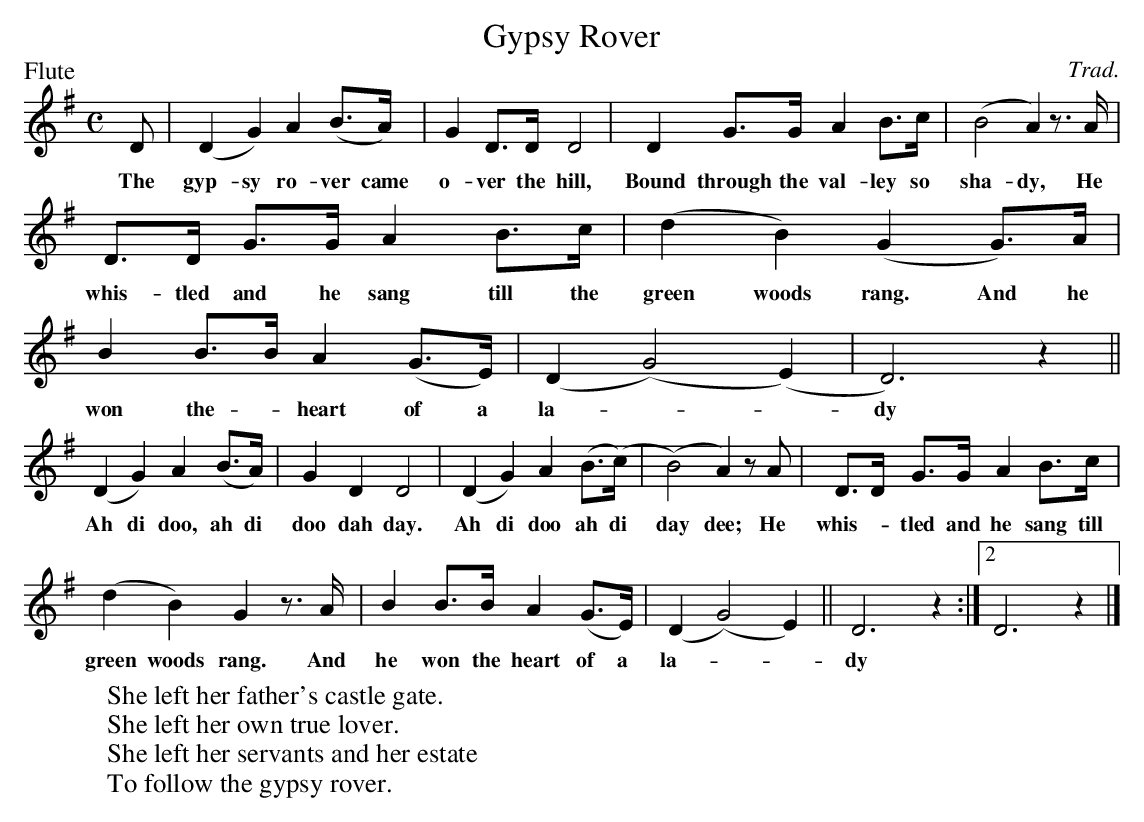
X:1
T:Gypsy Rover
M:C
L:1/4
P:Flute
C:Trad.
%%textfont helvetica 16
K:Gmaj
[V:1]D/2|(DG)A(B/2>A/2)|G D/2>D/2 D2|DG/2>G/2AB/2>c/2|(B2A)z/2>A/2|
w:The gyp-sy ro-ver came o-ver the hill, Bound through the val-ley so sha-dy, He
D/2>D/2 G/2>G/2AB/2>c/2|(dB)(GG/2)>A/2|BB/2>B/2A(G/2>E/2)|(D(G2)(E)|D3)z||
w:whis-tled and he sang till the green woods rang. And he won the - heart of a la---dy
(DG)A(B/2>A/2)|GDD2|(DG)A (B/2>(c/2)|(B2)A)z/2A/2|D/2>D/2 G/2>G/2 AB/2>c/2|
w:Ah di doo, ah di doo dah day. Ah di doo ah di day dee; He whis--tled and he sang till
(dB)Gz/2>A/2|BB/2>B/2A (G/2>E/2)|(D(G2)E)|| D3z:|2 D3z|]
w:green woods rang. And he won the heart of a la---dy
W:She left her father's castle gate.
W:She left her own true lover.
W:She left her servants and her estate
W:To follow the gypsy rover.
